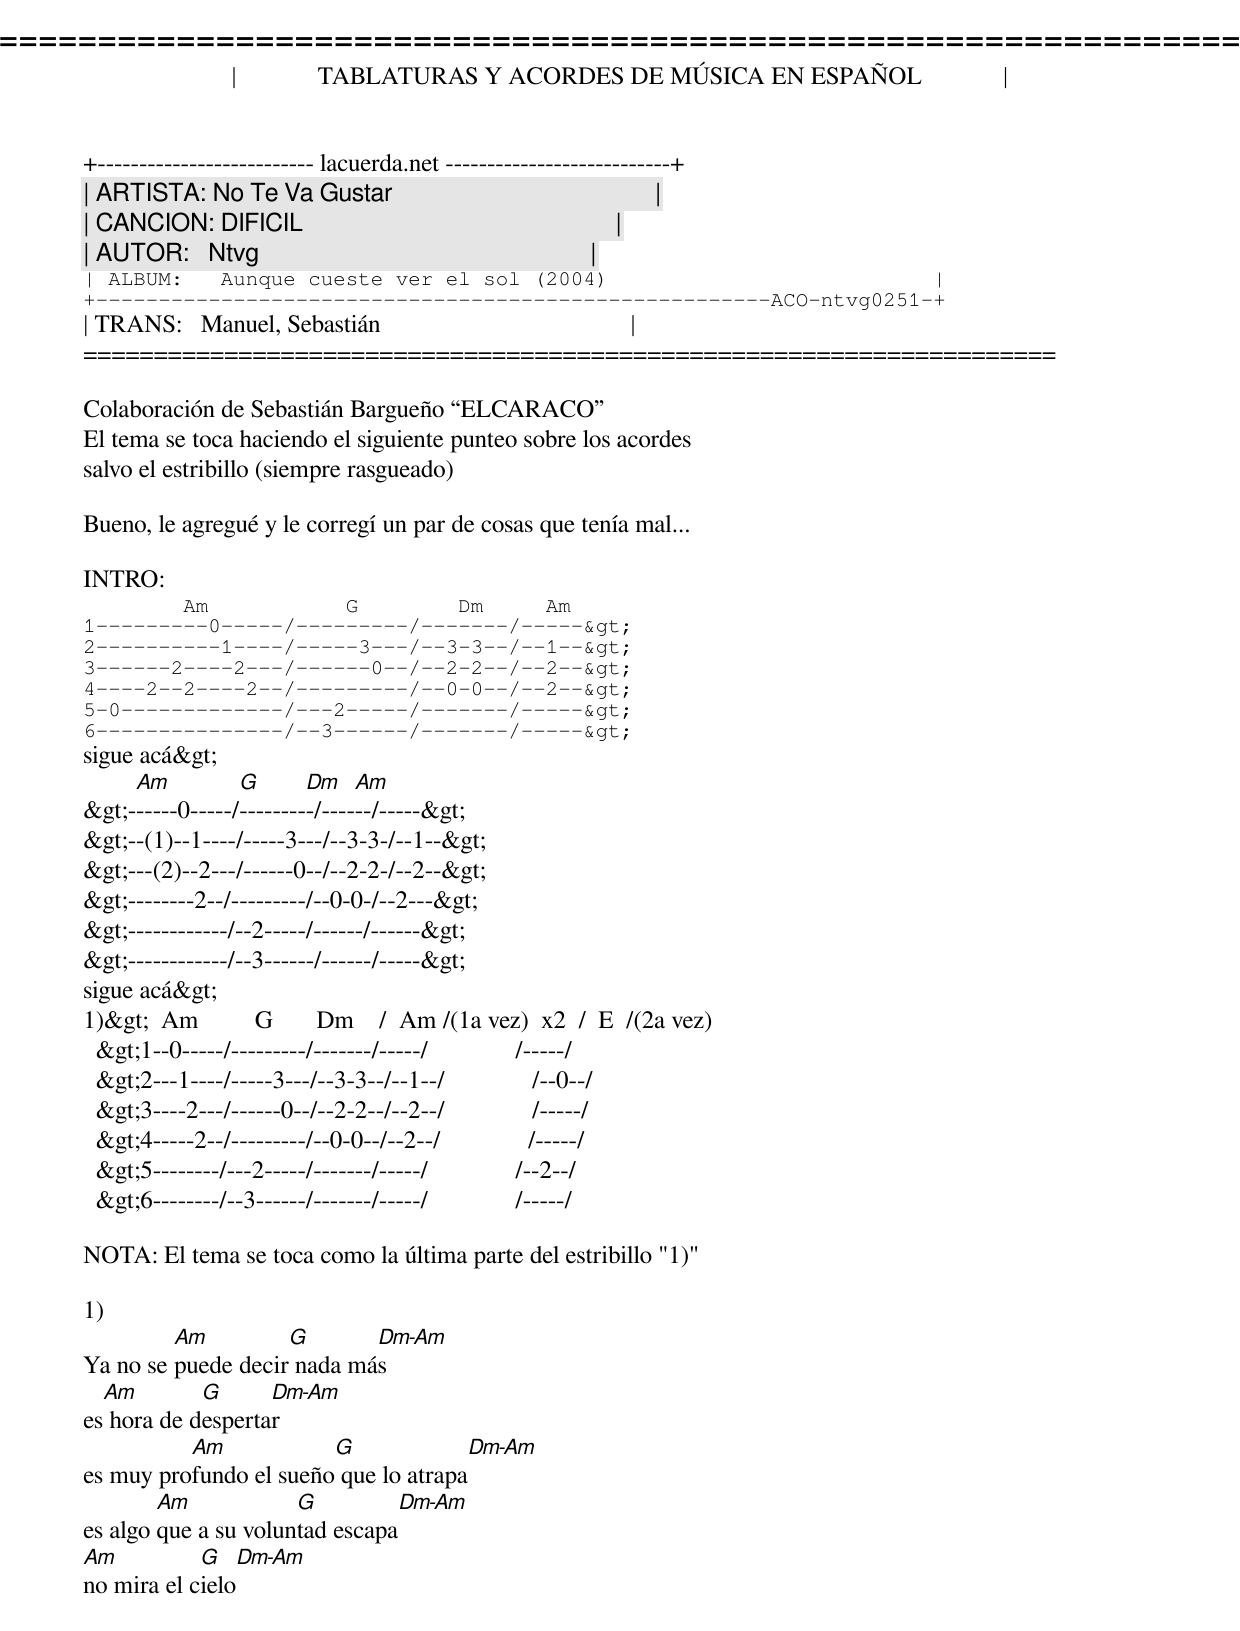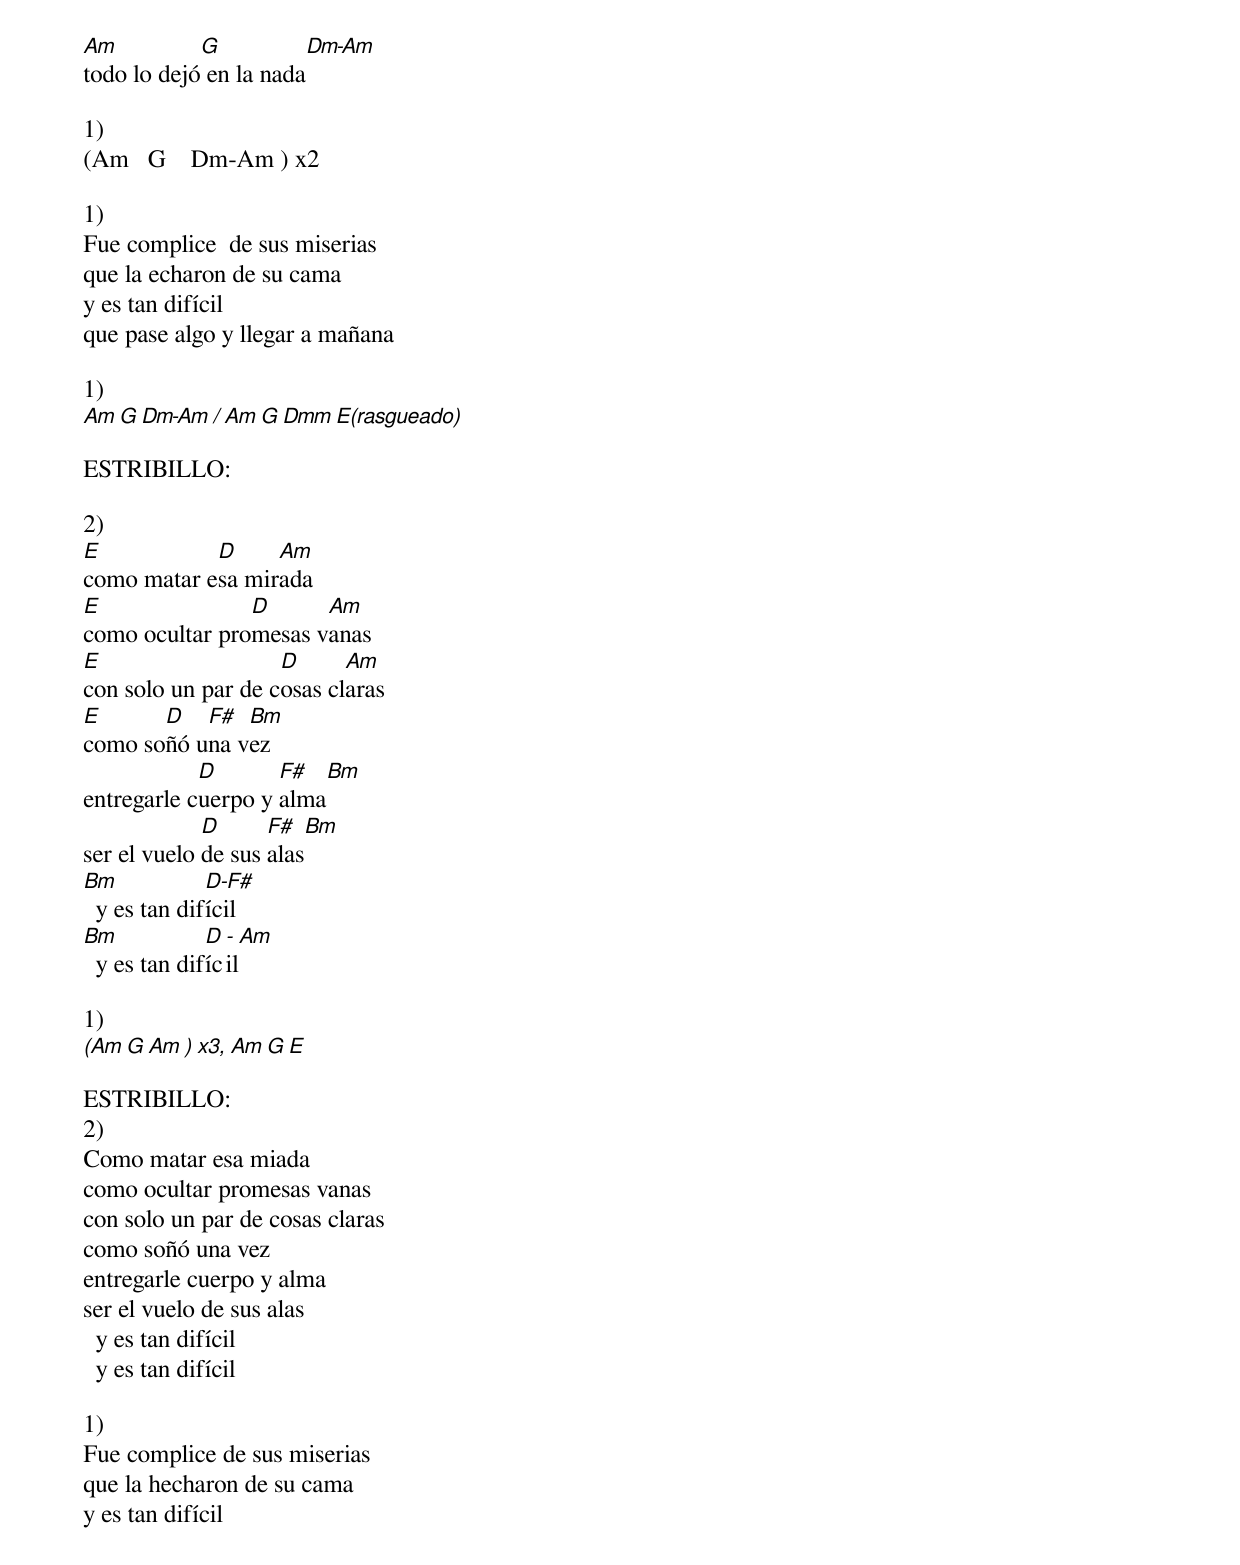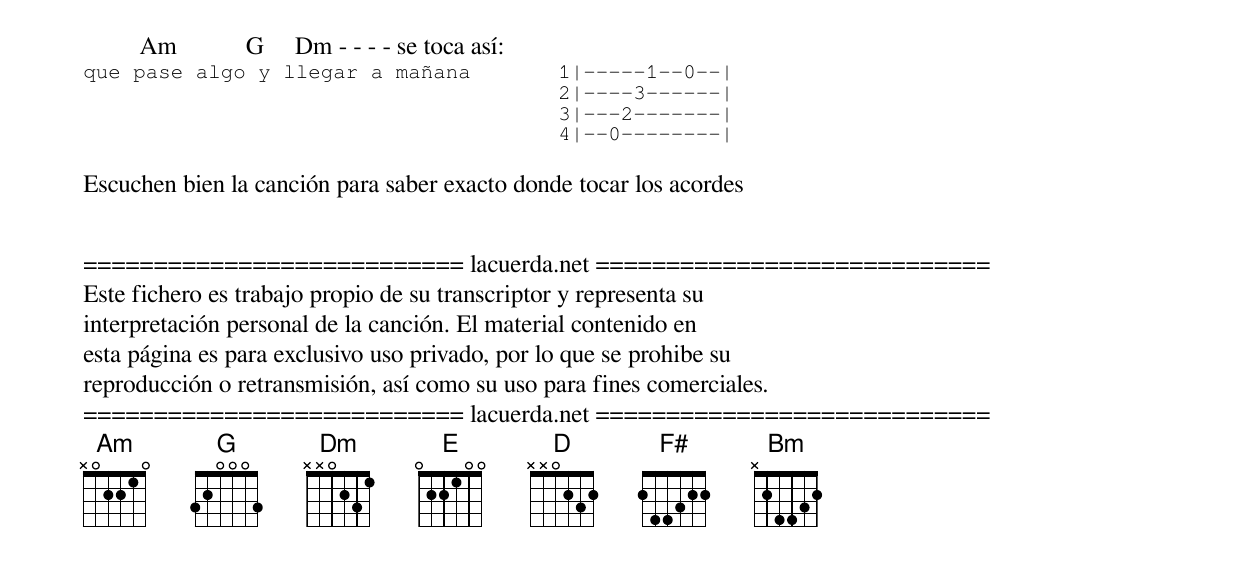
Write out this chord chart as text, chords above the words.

=====================================================================
|             TABLATURAS Y ACORDES DE MÚSICA EN ESPAÑOL             |
+-------------------------- lacuerda.net ---------------------------+
| ARTISTA: No Te Va Gustar                                          |
| CANCION: DIFICIL                                                  |
| AUTOR:   Ntvg                                                     |
| ALBUM:   Aunque cueste ver el sol (2004)                          |
+------------------------------------------------------ACO-ntvg0251-+
| TRANS:   Manuel, Sebastián                                        |
=====================================================================

Colaboración de Sebastián Bargueño ELCARACO
El tema se toca haciendo el siguiente punteo sobre los acordes
salvo el estribillo (siempre rasgueado)

Bueno, le agregué y le corregí un par de cosas que tenía mal...

INTRO:
        Am           G        Dm     Am
1---------0-----/---------/-------/-----&gt;
2----------1----/-----3---/--3-3--/--1--&gt;
3------2----2---/------0--/--2-2--/--2--&gt;
4----2--2----2--/---------/--0-0--/--2--&gt;
5-0-------------/---2-----/-------/-----&gt;
6---------------/--3------/-------/-----&gt;
sigue acá&gt;
     Am          G       Dm    Am
&gt;------0-----/---------/------/-----&gt;
&gt;--(1)--1----/-----3---/--3-3-/--1--&gt;
&gt;---(2)--2---/------0--/--2-2-/--2--&gt;
&gt;--------2--/---------/--0-0-/--2---&gt;
&gt;------------/--2-----/------/------&gt;
&gt;------------/--3------/------/-----&gt;
sigue acá&gt;
1)&gt;  Am         G       Dm    /  Am /(1a vez)  x2  /  E  /(2a vez)
  &gt;1--0-----/---------/-------/-----/              /-----/
  &gt;2---1----/-----3---/--3-3--/--1--/              /--0--/
  &gt;3----2---/------0--/--2-2--/--2--/              /-----/
  &gt;4-----2--/---------/--0-0--/--2--/              /-----/
  &gt;5--------/---2-----/-------/-----/              /--2--/
  &gt;6--------/--3------/-------/-----/              /-----/

NOTA: El tema se toca como la última parte del estribillo "1)"

1)
         Am         G       Dm-Am
Ya no se puede decir nada más
  Am        G      Dm-Am
es hora de despertar
          Am            G             Dm-Am
es muy profundo el sueño que lo atrapa
        Am            G         Dm-Am
es algo que a su voluntad escapa
Am          G   Dm-Am
no mira el cielo
Am          G          Dm-Am
todo lo dejó en la nada

1)
(Am   G    Dm-Am ) x2

1)
Fue complice  de sus miserias
que la echaron de su cama
y es tan difícil
que pase algo y llegar a mañana

1)
Am   G   Dm-Am   /  Am   G   Dmm E(rasgueado)

ESTRIBILLO:

2)
E           D     Am
como matar esa mirada
E               D      Am
como ocultar promesas vanas
E                   D      Am
con solo un par de cosas claras
E      D   F#  Bm
como soñó una vez
            D       F#  Bm
entregarle cuerpo y alma
             D      F#  Bm
ser el vuelo de sus alas
Bm            D-F#
  y es tan difícil
Bm            D - Am
  y es tan difícil

1)
(Am   G   Am ) x3,  Am  G  E

ESTRIBILLO:
2)
Como matar esa miada
como ocultar promesas vanas
con solo un par de cosas claras
como soñó una vez
entregarle cuerpo y alma
ser el vuelo de sus alas
  y es tan difícil
  y es tan difícil

1)
Fue complice de sus miserias
que la hecharon de su cama
y es tan difícil
         Am           G     Dm - - - - se toca así:
que pase algo y llegar a mañana       1|-----1--0--|
                                      2|----3------|
                                      3|---2-------|
                                      4|--0--------|

Escuchen bien la canción para saber exacto donde tocar los acordes


=========================== lacuerda.net ============================
Este fichero es trabajo propio de su transcriptor y representa su
interpretación personal de la canción. El material contenido en
esta página es para exclusivo uso privado, por lo que se prohibe su
reproducción o retransmisión, así como su uso para fines comerciales.
=========================== lacuerda.net ============================
